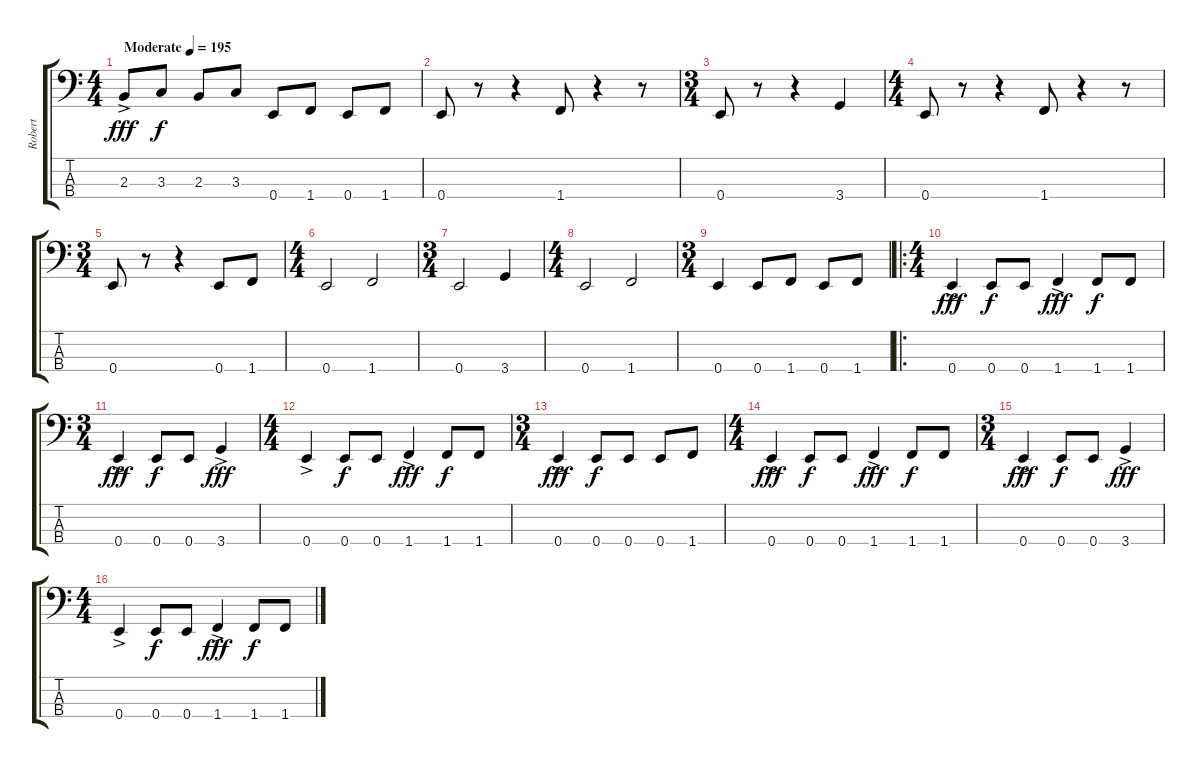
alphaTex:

\track ("Robert" "Robert") {instrument electricbasspick}
\staff {score tabs}
\tuning (G2 D2 A1 E1) {hide}
\ts (4 4)
\tempo (195 "Moderate")
\clef f4
\ks c
2.3{ac}.8{dy fff instrument electricbasspick} 3.3.8{dy f} 2.3.8 3.3.8 0.4.8 1.4.8 0.4.8 1.4.8 |
0.4.8 r.8 r.4 1.4.8 r.4 r.8 |
\ts (3 4)
0.4.8 r.8 r.4 3.4.4 |
\ts (4 4)
0.4.8 r.8 r.4 1.4.8 r.4 r.8 |
\ts (3 4)
0.4.8 r.8 r.4 0.4.8 1.4.8 |
\ts (4 4)
0.4.2 1.4.2 |
\ts (3 4)
0.4.2 3.4.4 |
\ts (4 4)
0.4.2 1.4.2 |
\ts (3 4)
0.4.4 0.4.8 1.4.8 0.4.8 1.4.8 |
\ro
\ts (4 4)
0.4{ac}.4{dy fff} 0.4.8{dy f} 0.4.8 1.4{ac}.4{dy fff} 1.4.8{dy f} 1.4.8 |
\ts (3 4)
0.4{ac}.4{dy fff} 0.4.8{dy f} 0.4.8 3.4{ac}.4{dy fff} |
\ts (4 4)
0.4{ac}.4 0.4.8{dy f} 0.4.8 1.4{ac}.4{dy fff} 1.4.8{dy f} 1.4.8 |
\ts (3 4)
0.4{ac}.4{dy fff} 0.4.8{dy f} 0.4.8 0.4.8 1.4.8 |
\ts (4 4)
0.4{ac}.4{dy fff} 0.4.8{dy f} 0.4.8 1.4{ac}.4{dy fff} 1.4.8{dy f} 1.4.8 |
\ts (3 4)
0.4{ac}.4{dy fff} 0.4.8{dy f} 0.4.8 3.4{ac}.4{dy fff} |
\ts (4 4)
0.4{ac}.4 0.4.8{dy f} 0.4.8 1.4{ac}.4{dy fff} 1.4.8{dy f} 1.4.8
